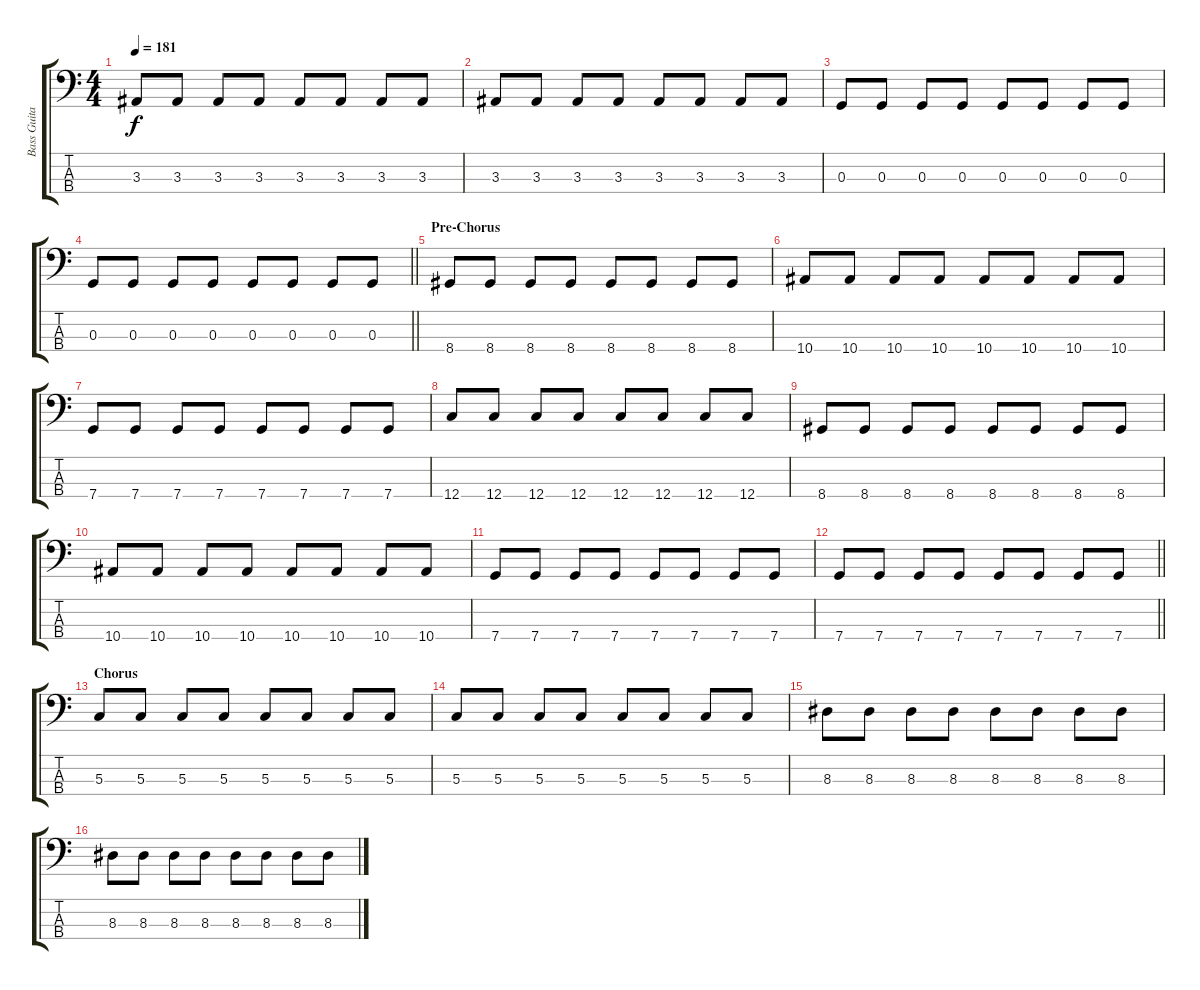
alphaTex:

\track ("Bass Guitar" "Bass Guita") {instrument electricbassfinger}
\staff {score tabs}
\tuning (F2 C2 G1 C1) {hide}
\ts (4 4)
\tempo 181
\clef f4
\ks c
3.3.8{dy f} 3.3.8 3.3.8 3.3.8 3.3.8 3.3.8 3.3.8 3.3.8 |
3.3.8 3.3.8 3.3.8 3.3.8 3.3.8 3.3.8 3.3.8 3.3.8 |
0.3.8 0.3.8 0.3.8 0.3.8 0.3.8 0.3.8 0.3.8 0.3.8 |
\barLineRight lightlight
0.3.8 0.3.8 0.3.8 0.3.8 0.3.8 0.3.8 0.3.8 0.3.8 |
\section ("" "Pre-Chorus")
8.4.8 8.4.8 8.4.8 8.4.8 8.4.8 8.4.8 8.4.8 8.4.8 |
10.4.8 10.4.8 10.4.8 10.4.8 10.4.8 10.4.8 10.4.8 10.4.8 |
7.4.8 7.4.8 7.4.8 7.4.8 7.4.8 7.4.8 7.4.8 7.4.8 |
12.4.8 12.4.8 12.4.8 12.4.8 12.4.8 12.4.8 12.4.8 12.4.8 |
8.4.8 8.4.8 8.4.8 8.4.8 8.4.8 8.4.8 8.4.8 8.4.8 |
10.4.8 10.4.8 10.4.8 10.4.8 10.4.8 10.4.8 10.4.8 10.4.8 |
7.4.8 7.4.8 7.4.8 7.4.8 7.4.8 7.4.8 7.4.8 7.4.8 |
\barLineRight lightlight
7.4.8 7.4.8 7.4.8 7.4.8 7.4.8 7.4.8 7.4.8 7.4.8 |
\section ("" "Chorus")
5.3.8 5.3.8 5.3.8 5.3.8 5.3.8 5.3.8 5.3.8 5.3.8 |
5.3.8 5.3.8 5.3.8 5.3.8 5.3.8 5.3.8 5.3.8 5.3.8 |
8.3.8 8.3.8 8.3.8 8.3.8 8.3.8 8.3.8 8.3.8 8.3.8 |
8.3.8 8.3.8 8.3.8 8.3.8 8.3.8 8.3.8 8.3.8 8.3.8
